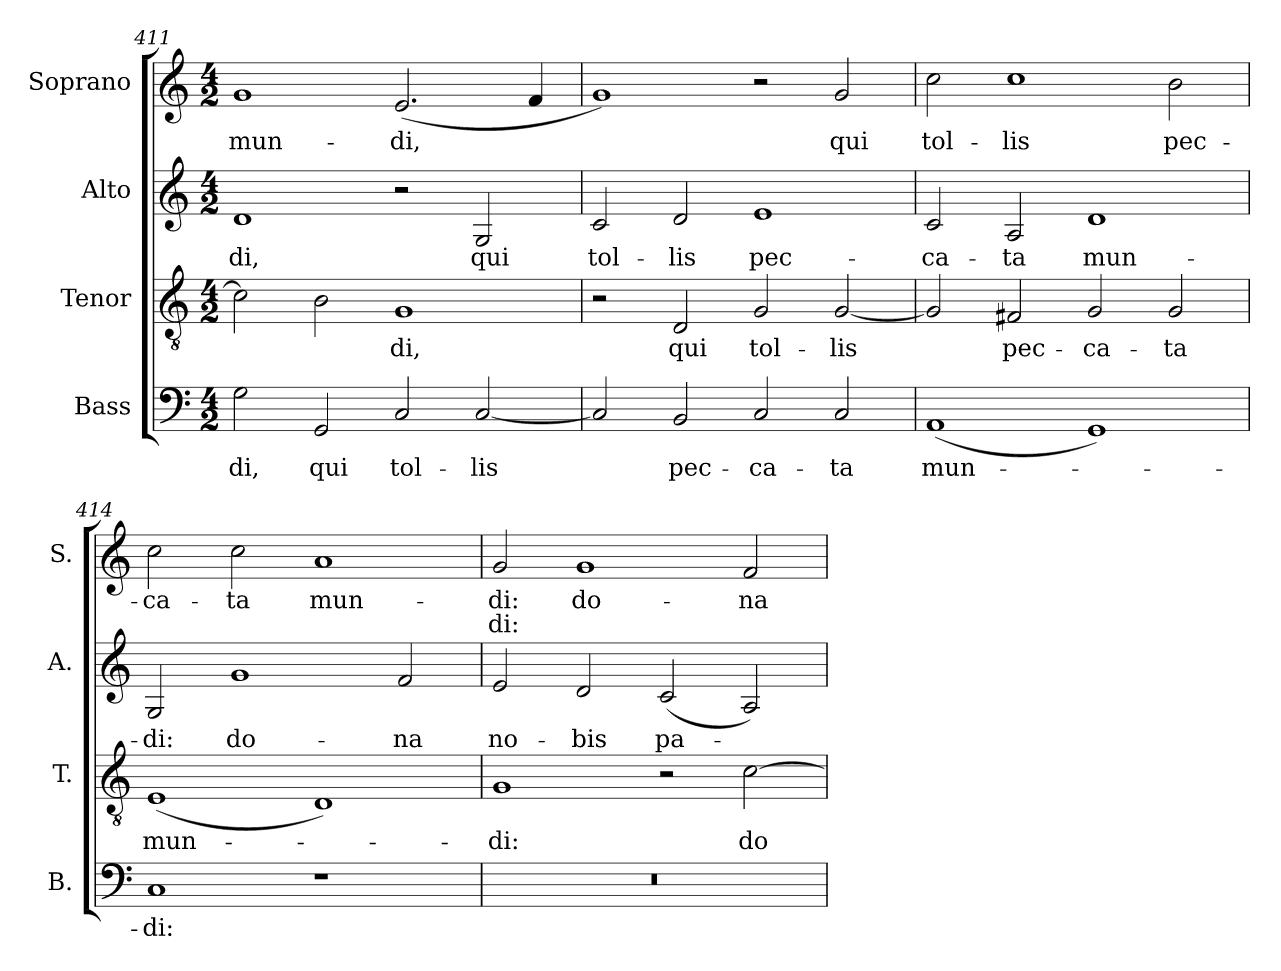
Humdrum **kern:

**kern	**text	**kern	**text	**kern	**text	**kern	**text	**text
*part4	*part4	*part3	*part3	*part2	*part2	*part1	*part1	*part1
*staff4	*staff4	*staff3	*staff3	*staff2	*staff2	*staff1	*staff1	*staff1
*I"Bass	*	*I"Tenor	*	*I"Alto	*	*I"Soprano	*	*
*I'B.	*	*I'T.	*	*I'A.	*	*I'S.	*	*
*clefF4	*	*clefGv2	*	*clefG2	*	*clefG2	*	*
*	*	*ITrd7c12	*	*	*	*	*	*
*k[]	*	*k[]	*	*k[]	*	*k[]	*	*
*C:	*	*C:	*	*C:	*	*C:	*	*
*M4/2	*	*M4/2	*	*M4/2	*	*M4/2	*	*
=411	=411	=411	=411	=411	=411	=411	=411	=411
!	!LO:LY:b:color=#000000	!	!	!	!	!	!	!
!	!	!	!	!	!LO:LY:b:color=#000000	!	!	!
!	!	!	!	!	!	!	!LO:LY:b:color=#000000	!
2Gi\	-di,	2Ci\]	.	1di	-di,	1gi	mun-	.
!	!LO:LY:b:color=#000000	!	!	!	!	!	!	!
2GGi/	qui	2BBi\	.	.	.	.	.	.
!	!LO:LY:b:color=#000000	!	!	!	!	!	!	!
!	!	!	!LO:LY:b:color=#000000	!	!	!	!	!
!	!	!	!	!	!	!	!LO:LY:b:color=#000000	!
2Ci/	tol-	1GGi	-di,	2r	.	(2.ei/	-di,	.
!	!LO:LY:b:color=#000000	!	!	!	!	!	!	!
!	!	!	!	!	!LO:LY:b:color=#000000	!	!	!
[2Ci/	-lis	.	.	2Gi/	qui	.	.	.
.	.	.	.	.	.	4fi/	.	.
!!LO:LB:g=z
=412	=412	=412	=412	=412	=412	=412	=412	=412
!	!	!	!	!	!LO:LY:b:color=#000000	!	!	!
2Ci/]	.	2r	.	2ci/	tol-	1gi)	.	.
!	!LO:LY:b:color=#000000	!	!	!	!	!	!	!
!	!	!	!LO:LY:b:color=#000000	!	!	!	!	!
!	!	!	!	!	!LO:LY:b:color=#000000	!	!	!
2BBi/	pec-	2DDi/	qui	2di/	-lis	.	.	.
!	!LO:LY:b:color=#000000	!	!	!	!	!	!	!
!	!	!	!LO:LY:b:color=#000000	!	!	!	!	!
!	!	!	!	!	!LO:LY:b:color=#000000	!	!	!
2Ci/	-ca-	2GGi/	tol-	1ei	pec-	2r	.	.
!	!LO:LY:b:color=#000000	!	!	!	!	!	!	!
!	!	!	!LO:LY:b:color=#000000	!	!	!	!	!
!	!	!	!	!	!	!	!LO:LY:b:color=#000000	!
2Ci/	-ta	[2GGi/	-lis	.	.	2gi/	qui	.
=413	=413	=413	=413	=413	=413	=413	=413	=413
!	!LO:LY:b:color=#000000	!	!	!	!	!	!	!
!	!	!	!	!	!LO:LY:b:color=#000000	!	!	!
!	!	!	!	!	!	!	!LO:LY:b:color=#000000	!
(1AAi	mun-	2GGi/]	.	2ci/	-ca-	2cci\	tol-	.
!	!	!	!LO:LY:b:color=#000000	!	!	!	!	!
!	!	!	!	!	!LO:LY:b:color=#000000	!	!	!
!	!	!	!	!	!	!	!LO:LY:b:color=#000000	!
.	.	2FF#Xi/	pec-	2Ai/	-ta	1cci	-lis	.
!	!	!	!LO:LY:b:color=#000000	!	!	!	!	!
!	!	!	!	!	!LO:LY:b:color=#000000	!	!	!
1GGi)	.	2GGi/	-ca-	1di	mun-	.	.	.
!	!	!	!LO:LY:b:color=#000000	!	!	!	!	!
!	!	!	!	!	!	!	!LO:LY:b:color=#000000	!
.	.	2GGi/	-ta	.	.	2bi\	pec-	.
=414	=414	=414	=414	=414	=414	=414	=414	=414
!	!LO:LY:b:color=#000000	!	!	!	!	!	!	!
!	!	!	!LO:LY:b:color=#000000	!	!	!	!	!
!	!	!	!	!	!LO:LY:b:color=#000000	!	!	!
!	!	!	!	!	!	!	!LO:LY:b:color=#000000	!
1Ci	-di:	(1EEi	mun-	2Gi/	-di:	2cci\	-ca-	.
!	!	!	!	!	!LO:LY:b:color=#000000	!	!	!
!	!	!	!	!	!	!	!LO:LY:b:color=#000000	!
.	.	.	.	1gi	do-	2cci\	-ta	.
!	!	!	!	!	!	!	!LO:LY:b:color=#000000	!
1r	.	1DDi)	.	.	.	1ai	mun-	.
!	!	!	!	!	!LO:LY:b:color=#000000	!	!	!
.	.	.	.	2fi/	-na	.	.	.
=415	=415	=415	=415	=415	=415	=415	=415	=415
!LO:N:vis=1	!	!	!	!	!	!	!	!
!	!	!	!LO:LY:b:color=#000000	!	!	!	!	!
!	!	!	!	!	!LO:LY:b:color=#000000	!	!	!
!	!	!	!	!	!	!	!LO:LY:b:color=#000000	!LO:LY:b:color=#000000
0r	.	1GGi	-di:	2ei/	no-	2gi/	-di:	di:
!	!	!	!	!	!LO:LY:b:color=#000000	!	!	!
!	!	!	!	!	!	!	!LO:LY:b:color=#000000	!
.	.	.	.	2di/	-bis	1gi	do-	.
!	!	!	!	!	!LO:LY:b:color=#000000	!	!	!
.	.	2r	.	(2ci/	pa-	.	.	.
!	!	!	!LO:LY:b:color=#000000	!	!	!	!	!
!	!	!	!	!	!	!	!LO:LY:b:color=#000000	!
.	.	[2Ci\	do-	2Ai/)	.	2fi/	-na	.
=	=	=	=	=	=	=	=	=
*-	*-	*-	*-	*-	*-	*-	*-	*-
